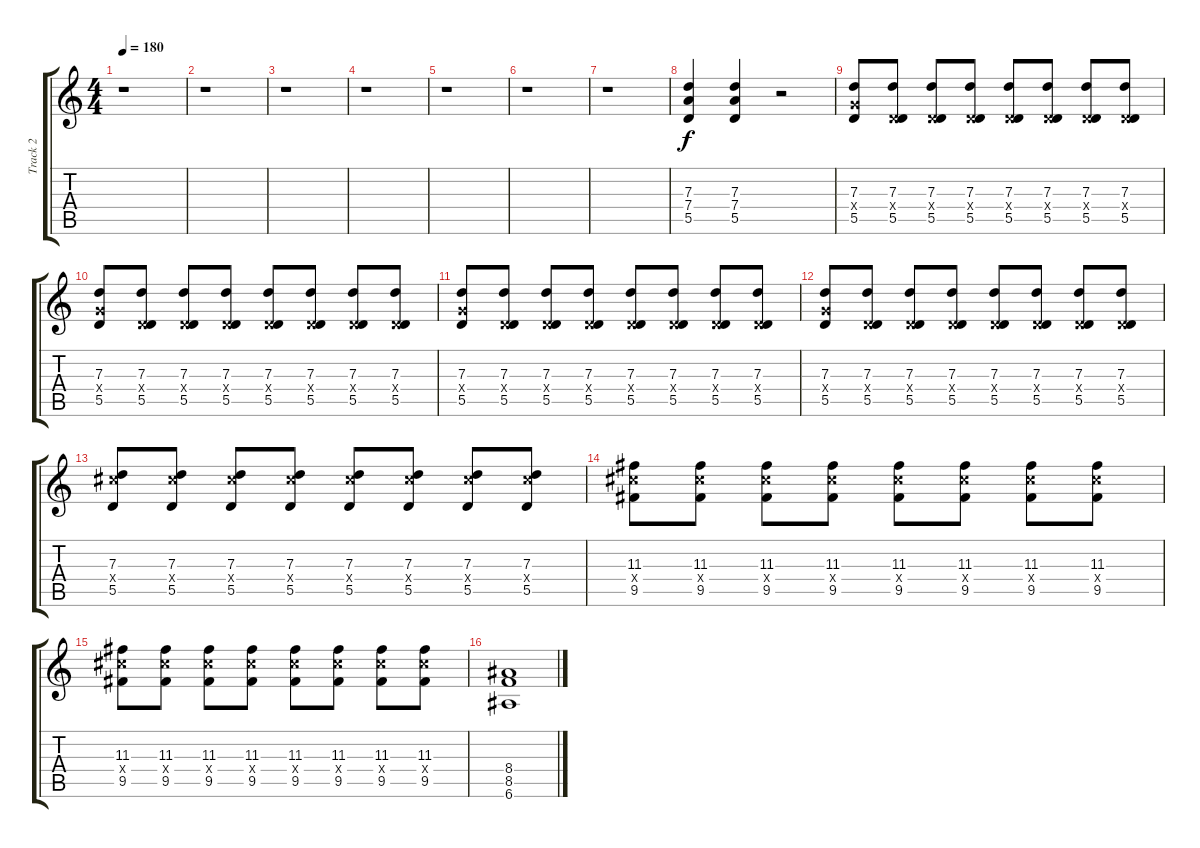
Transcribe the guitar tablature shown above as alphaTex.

\track ("Track 2" "Track 2") {instrument overdrivenguitar}
\staff {score tabs}
\tuning (E4 B3 G3 D3 A2 E2) {hide}
\ts (4 4)
\tempo 180
\clef g2
\ks c
r.1{dy f} |
r.1 |
r.1 |
r.1 |
r.1 |
r.1 |
r.1 |
(7.3 7.4 5.5).4 (7.3 7.4 5.5).4 r.2 |
(7.3 5.4{x} 5.5).8 (7.3 0.4{x} 5.5).8 (7.3 0.4{x} 5.5).8 (7.3 0.4{x} 5.5).8 (7.3 0.4{x} 5.5).8 (7.3 0.4{x} 5.5).8 (7.3 0.4{x} 5.5).8 (7.3 0.4{x} 5.5).8 |
(7.3 5.4{x} 5.5).8 (7.3 0.4{x} 5.5).8 (7.3 0.4{x} 5.5).8 (7.3 0.4{x} 5.5).8 (7.3 0.4{x} 5.5).8 (7.3 0.4{x} 5.5).8 (7.3 0.4{x} 5.5).8 (7.3 0.4{x} 5.5).8 |
(7.3 5.4{x} 5.5).8 (7.3 0.4{x} 5.5).8 (7.3 0.4{x} 5.5).8 (7.3 0.4{x} 5.5).8 (7.3 0.4{x} 5.5).8 (7.3 0.4{x} 5.5).8 (7.3 0.4{x} 5.5).8 (7.3 0.4{x} 5.5).8 |
(7.3 5.4{x} 5.5).8 (7.3 0.4{x} 5.5).8 (7.3 0.4{x} 5.5).8 (7.3 0.4{x} 5.5).8 (7.3 0.4{x} 5.5).8 (7.3 0.4{x} 5.5).8 (7.3 0.4{x} 5.5).8 (7.3 0.4{x} 5.5).8 |
(7.3 11.4{x} 5.5).8 (7.3 11.4{x} 5.5).8 (7.3 11.4{x} 5.5).8 (7.3 11.4{x} 5.5).8 (7.3 11.4{x} 5.5).8 (7.3 11.4{x} 5.5).8 (7.3 11.4{x} 5.5).8 (7.3 11.4{x} 5.5).8 |
(11.3 11.4{x} 9.5).8 (11.3 11.4{x} 9.5).8 (11.3 11.4{x} 9.5).8 (11.3 11.4{x} 9.5).8 (11.3 11.4{x} 9.5).8 (11.3 11.4{x} 9.5).8 (11.3 11.4{x} 9.5).8 (11.3 11.4{x} 9.5).8 |
(11.3 11.4{x} 9.5).8 (11.3 11.4{x} 9.5).8 (11.3 11.4{x} 9.5).8 (11.3 11.4{x} 9.5).8 (11.3 11.4{x} 9.5).8 (11.3 11.4{x} 9.5).8 (11.3 11.4{x} 9.5).8 (11.3 11.4{x} 9.5).8 |
(8.4 8.5 6.6).1
